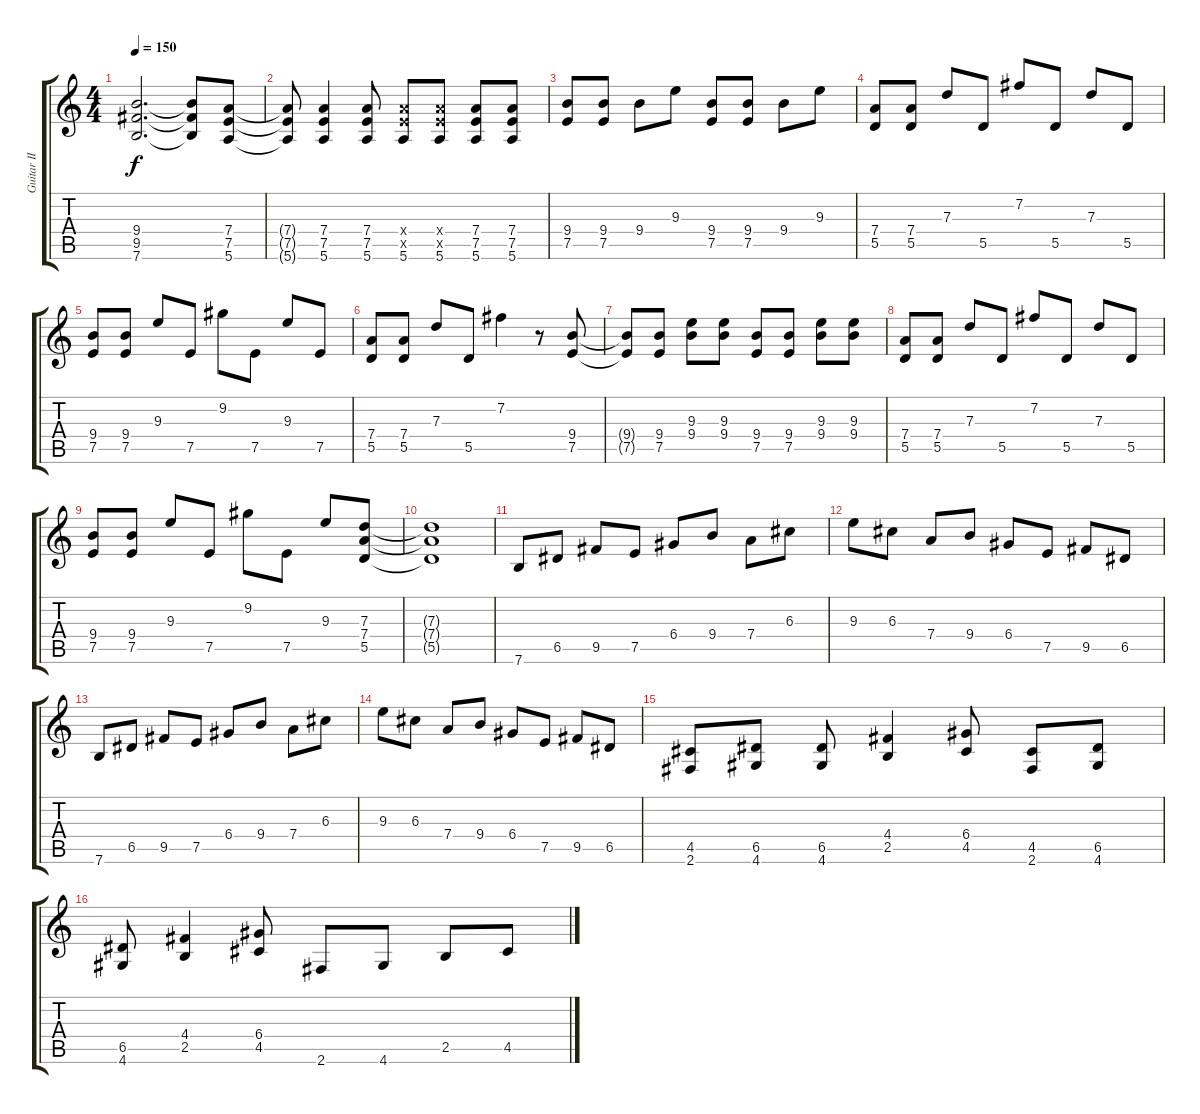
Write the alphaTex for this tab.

\track ("Guitar II" "Guitar II") {instrument distortionguitar}
\staff {score tabs}
\tuning (E4 B3 G3 D3 A2 E2) {hide}
\ts (4 4)
\tempo 150
\clef g2
\ks c
(9.4 9.5 7.6).2{d dy f} (9.4{t} 9.5{t} 7.6{t}).8 (7.4 7.5 5.6).8 |
(7.4{t} 7.5{t} 5.6{t}).8 (7.4 7.5 5.6).4 (7.4 7.5 5.6).8 (7.4{x} 7.5{x} 5.6).8 (7.4{x} 7.5{x} 5.6).8 (7.4 7.5 5.6).8 (7.4 7.5 5.6).8 |
(9.4 7.5).8 (9.4 7.5).8 9.4.8 9.3.8 (9.4 7.5).8 (9.4 7.5).8 9.4.8 9.3.8 |
(7.4 5.5).8 (7.4 5.5).8 7.3.8 5.5.8 7.2.8 5.5.8 7.3.8 5.5.8 |
(9.4 7.5).8 (9.4 7.5).8 9.3.8 7.5.8 9.2.8 7.5.8 9.3.8 7.5.8 |
(7.4 5.5).8 (7.4 5.5).8 7.3.8 5.5.8 7.2.4 r.8 (9.4 7.5).8 |
(9.4{t} 7.5{t}).8 (9.4 7.5).8 (9.3 9.4).8 (9.3 9.4).8 (9.4 7.5).8 (9.4 7.5).8 (9.3 9.4).8 (9.3 9.4).8 |
(7.4 5.5).8 (7.4 5.5).8 7.3.8 5.5.8 7.2.8 5.5.8 7.3.8 5.5.8 |
(9.4 7.5).8 (9.4 7.5).8 9.3.8 7.5.8 9.2.8 7.5.8 9.3.8 (7.3 7.4 5.5).8 |
(7.3{t} 7.4{t} 5.5{t}).1 |
7.6.8 6.5.8 9.5.8 7.5.8 6.4.8 9.4.8 7.4.8 6.3.8 |
9.3.8 6.3.8 7.4.8 9.4.8 6.4.8 7.5.8 9.5.8 6.5.8 |
7.6.8 6.5.8 9.5.8 7.5.8 6.4.8 9.4.8 7.4.8 6.3.8 |
9.3.8 6.3.8 7.4.8 9.4.8 6.4.8 7.5.8 9.5.8 6.5.8 |
(4.5 2.6).8 (6.5 4.6).8 (6.5 4.6).8 (4.4 2.5).4 (6.4 4.5).8 (4.5 2.6).8 (6.5 4.6).8 |
(6.5 4.6).8 (4.4 2.5).4 (6.4 4.5).8 2.6.8 4.6.8 2.5.8 4.5.8
